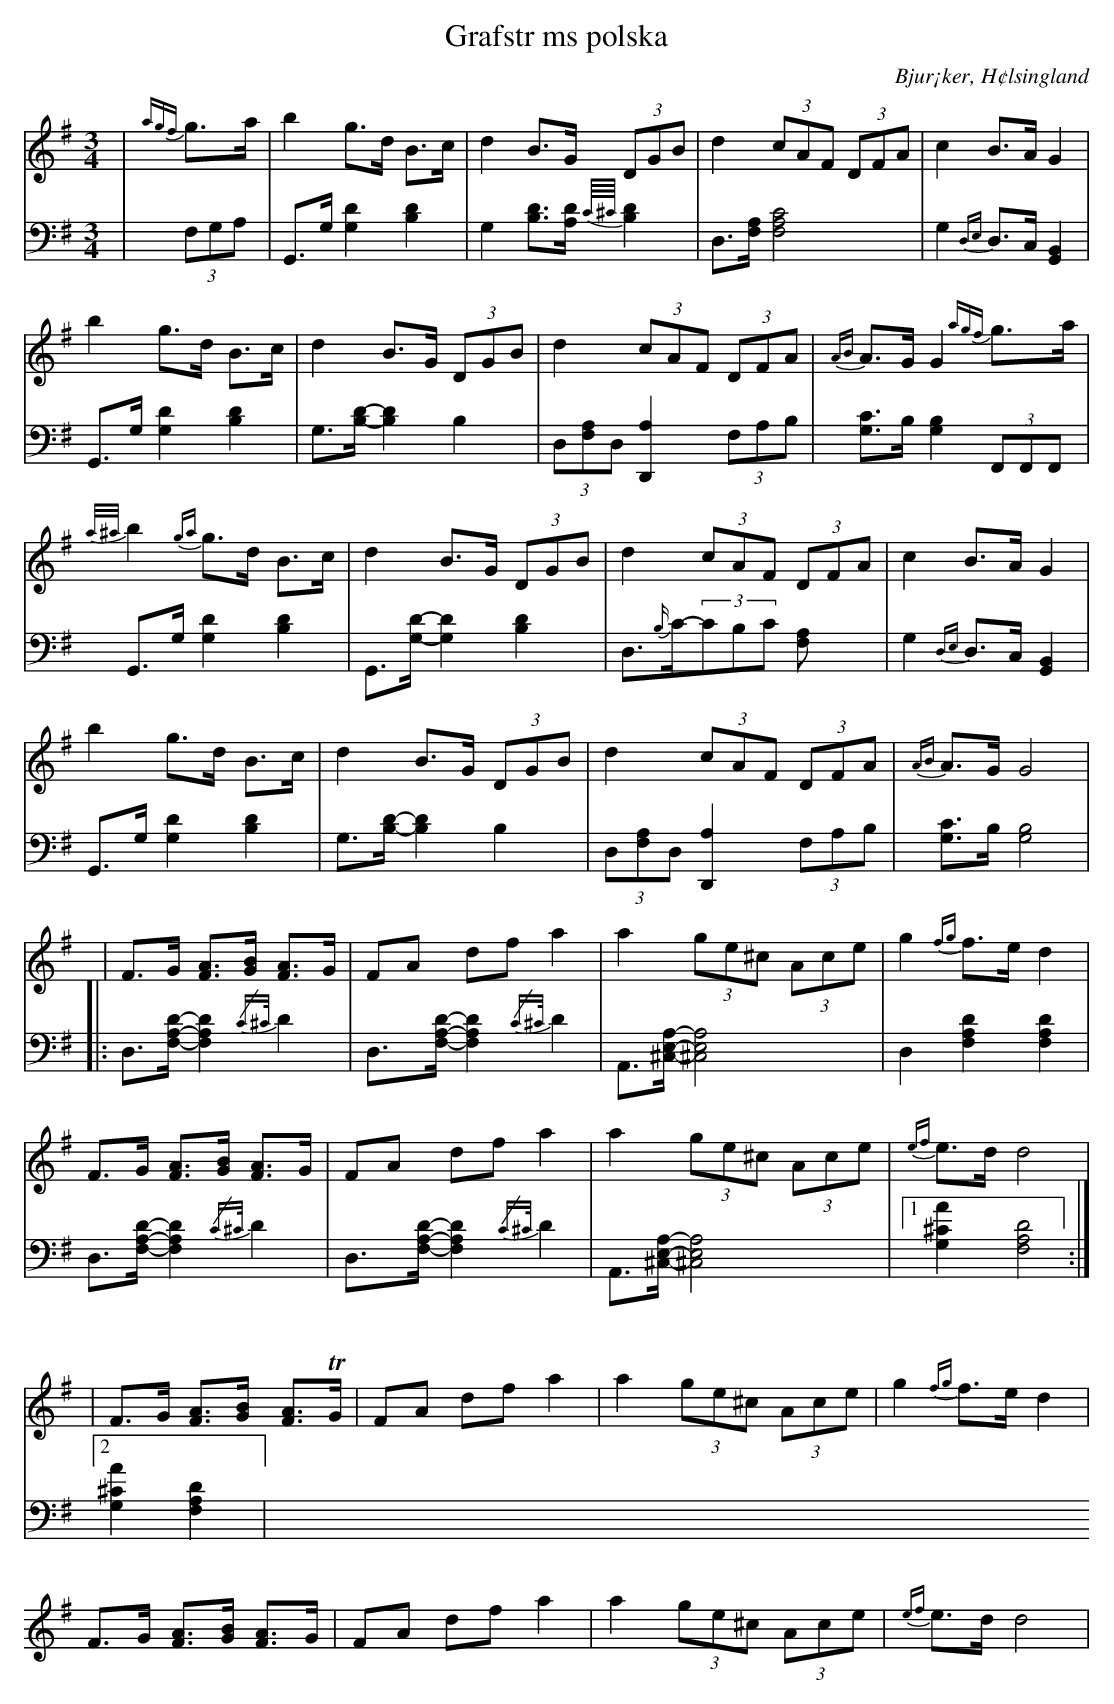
X:1
T: Grafstr ms polska
O: Bjur¡ker, H¢lsingland
M: 3/4
L: 1/8
K: G
V:1
V:2
V: 1
|{agf}g>a|b2 g>d B>c|d2 B>G (3DGB|d2 (3cAF (3DFA|c2 B>A G2|
b2 g>d B>c|d2 B>G (3DGB|d2 (3cAF (3DFA|{AB}A>G G2 {agf}g>a|
{a/^a/}b2 {ga}g>d B>c|d2 B>G (3DGB|d2 (3cAF (3DFA|c2 B>A G2|
b2 g>d B>c|d2 B>G (3DGB|d2 (3cAF (3DFA|{AB}A>G G4|
|F>G [FA]>[GB] [FA]>G |FA df a2 |a2 (3ge^c (3Ace |g2 {fg}f>e d2 |
F>G [FA]>[GB] [FA]>G |FA df a2 |a2 (3ge^c (3Ace |{ef}e>d d4|
|F>G [FA]>[GB] [FA]>TG |FA df a2 |a2 (3ge^c (3Ace |g2 {fg}f>e d2 |
F>G [FA]>[GB] [FA]>G |FA df a2 |a2 (3ge^c (3Ace |{ef}e>d d4|
V:2 clef=bass
|(3F,G,A, | G,,>G, [G,2D2] [B,2D2]|G,2 [B,D]>[A,D] {C//^C//}[B,D]2|D,>[F,A,] [F,4A,4C4]| G,2 {D,E,}D,>C, [G,,2B,,2]|
 G,,>G, [G,2D2] [B,2D2]|G,>[B,D]-[B,2D2] B,2|(3D,[F,A,]D, [D,,2A,2] (3F,A,B,| [G,C]>B, [G,2B,2](3F,,F,,F,,|
G,,>G, [G,2D2] [B,2D2]|G,,>[G,D]-[G,2D2] [B,2D2]|D,>{B,/}C-(3CB,C [F,2A,]| G,2 {D,E,}D,>C, [G,,2B,,2]|
 G,,>G, [G,2D2] [B,2D2]|G,>[B,D]-[B,2D2] B,2|(3D,[F,A,]D, [D,,2A,2] (3F,A,B,| [G,C]>B, [G,4B,4]|
|:D,>[F,A,D]-[F,2A,2D2] {/C^C/}D2|D,>[F,A,D]-[F,2A,2D2] {/C^C/}D2| A,,>[^C,E,A,]-[^C,4E,4A,4]|D,2 [F,2A,2D2] [F,2A,2D2] |
D,>[F,A,D]-[F,2A,2D2] {/C^C/}D2| D,>[F,A,D]-[F,2A,2D2] {/C^C/}D2| A,,>[^C,E,A,]-[^C,4E,4A,4]|1 [G,2A2^C2] [F,4A,4D4]:|2 [G,2A2^C2] [F,2A,2D2]|
